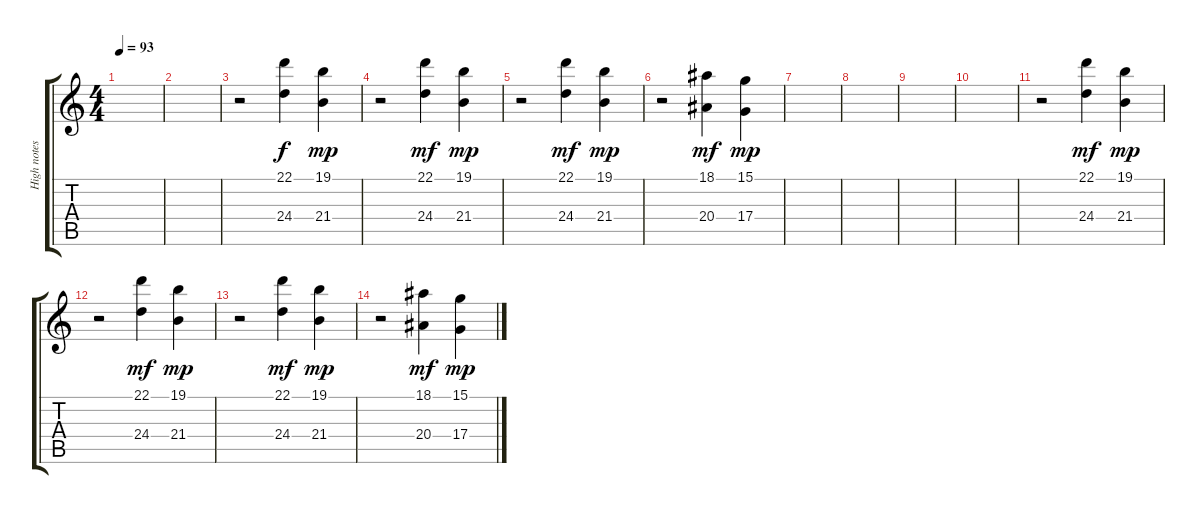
\track ("High notes" "High notes") {instrument acousticgrandpiano}
\staff {score tabs}
\tuning (E4 B3 G3 D3 A2 E2) {hide}
\ts (4 4)
\tempo 93
\clef g2
\ks c
|
|
r.2 (22.1 24.4).4 (19.1 21.4).4{dy mp} |
r.2 (22.1 24.4).4{dy mf} (19.1 21.4).4{dy mp} |
r.2 (22.1 24.4).4{dy mf} (19.1 21.4).4{dy mp} |
r.2 (18.1 20.4).4{dy mf} (15.1 17.4).4{dy mp} |
|
|
|
|
r.2 (22.1 24.4).4{dy mf} (19.1 21.4).4{dy mp} |
r.2 (22.1 24.4).4{dy mf} (19.1 21.4).4{dy mp} |
r.2 (22.1 24.4).4{dy mf} (19.1 21.4).4{dy mp} |
r.2 (18.1 20.4).4{dy mf} (15.1 17.4).4{dy mp}
